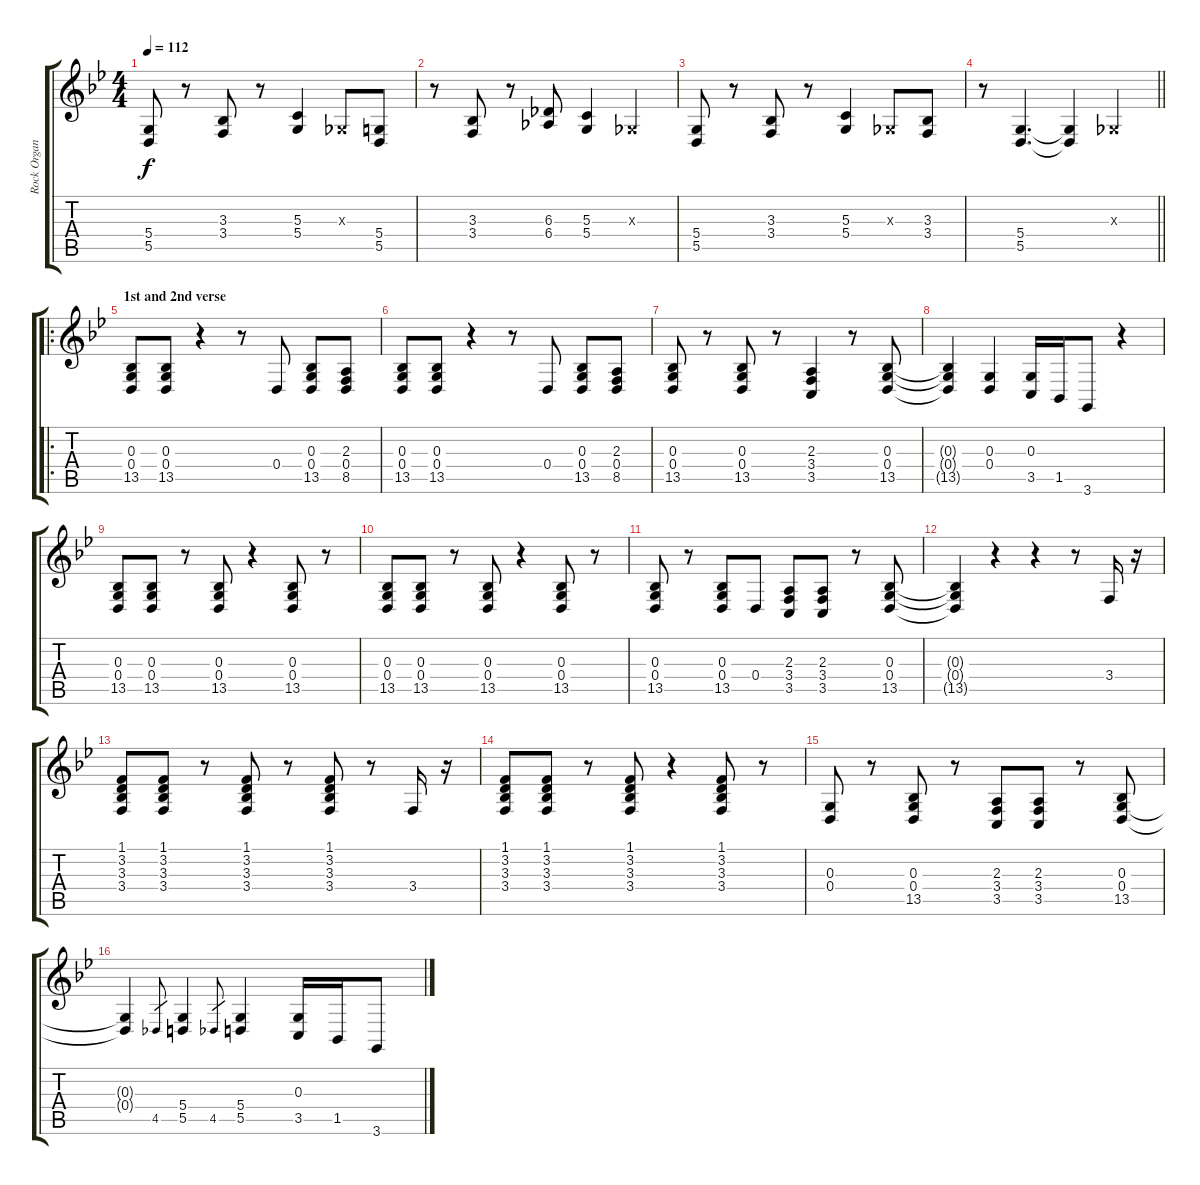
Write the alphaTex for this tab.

\track ("Rock Organ" "Rock Organ") {mute instrument rockorgan}
\staff {score tabs}
\tuning (E4 B3 G3 D3 A2 E2) {hide}
\ts (4 4)
\tempo 112
\clef g2
\ks bb
(5.4 5.5).8{dy f} r.8 (3.3 3.4).8 r.8 (5.3 5.4).4 -1.3{x}.8 (5.4 5.5).8 |
r.8 (3.3 3.4).8 r.8 (6.3 6.4).8 (5.3 5.4).4 -1.3{x}.4 |
(5.4 5.5).8 r.8 (3.3 3.4).8 r.8 (5.3 5.4).4 -1.3{x}.8 (3.3 3.4).8 |
\barLineRight lightlight
r.8 (5.4 5.5).4{d} (5.4{t} 5.5{t}).4 -1.3{x}.4 |
\ro
\section ("" "1st and 2nd verse")
(0.3 0.4 13.5).8{balance 11} (0.3 0.4 13.5).8 r.4 r.8 0.4.8 (0.3 0.4 13.5).8 (2.3 0.4 8.5).8 |
(0.3 0.4 13.5).8 (0.3 0.4 13.5).8 r.4 r.8 0.4.8 (0.3 0.4 13.5).8 (2.3 0.4 8.5).8 |
(0.3 0.4 13.5).8 r.8 (0.3 0.4 13.5).8 r.8 (2.3 3.4 3.5).4 r.8 (0.3 0.4 13.5).8 |
(0.3{t} 0.4{t} 13.5{t}).4 (0.3 0.4).4 (0.3 3.5).16 1.5.16 3.6.8 r.4 |
(0.3 0.4 13.5).8 (0.3 0.4 13.5).8 r.8 (0.3 0.4 13.5).8 r.4 (0.3 0.4 13.5).8 r.8 |
(0.3 0.4 13.5).8 (0.3 0.4 13.5).8 r.8 (0.3 0.4 13.5).8 r.4 (0.3 0.4 13.5).8 r.8 |
(0.3 0.4 13.5).8 r.8 (0.3 0.4 13.5).8 0.4.8 (2.3 3.4 3.5).8 (2.3 3.4 3.5).8 r.8 (0.3 0.4 13.5).8 |
(0.3{t} 0.4{t} 13.5{t}).4 r.4 r.4 r.8 3.4.16 r.16 |
(1.1 3.2 3.3 3.4).8 (1.1 3.2 3.3 3.4).8 r.8 (1.1 3.2 3.3 3.4).8 r.8 (1.1 3.2 3.3 3.4).8 r.8 3.4.16 r.16 |
(1.1 3.2 3.3 3.4).8 (1.1 3.2 3.3 3.4).8 r.8 (1.1 3.2 3.3 3.4).8 r.4 (1.1 3.2 3.3 3.4).8 r.8 |
(0.3 0.4).8 r.8 (0.3 0.4 13.5).8 r.8 (2.3 3.4 3.5).8 (2.3 3.4 3.5).8 r.8 (0.3 0.4 13.5).8 |
(0.3{t} 0.4{t}).4 4.5.8{gr} (5.4 5.5).4 4.5.8{gr} (5.4 5.5).4 (0.3 3.5).16 1.5.16 3.6.8
